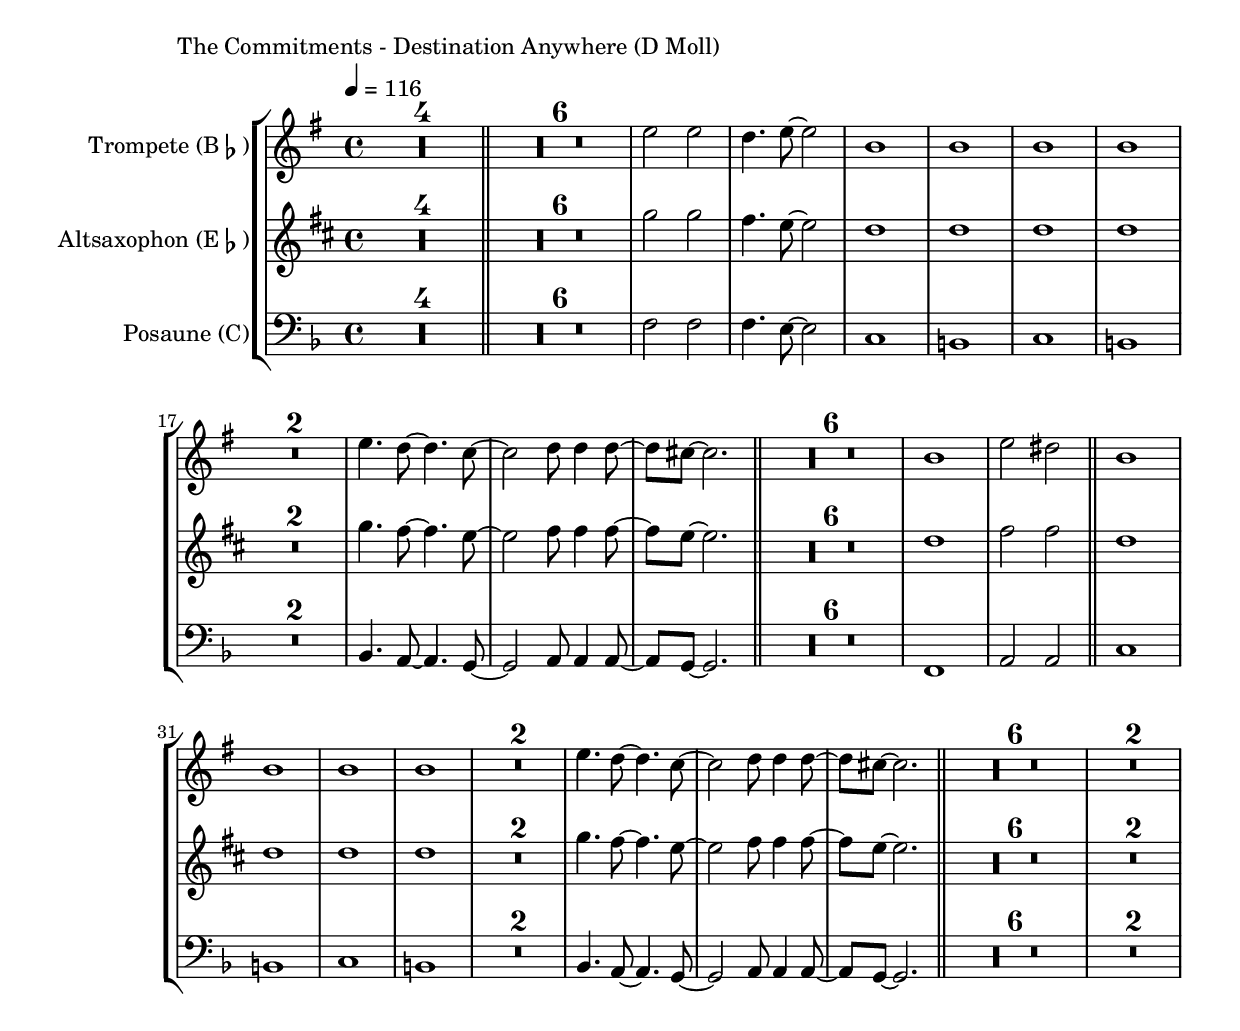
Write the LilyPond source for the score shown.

\version "2.24.3"

\paper {
        left-margin = 3\cm
}

\markup {
        The Commitments - Destination Anywhere (D Moll)
}

TrompetenNoten = {
        \compressEmptyMeasures
        R1*4 \bar "||"
        R1*6 d'''2 d c4. d8~ d2 |
        a1 a a a |
        R1*2 |
        d4. c8~ c4. bes8~ | bes2 c8 c4 c8~ | c8 b8~ b2. | 
        \bar "||"
        R1*6
        a1 d2 cis |
        \bar "||"
        a1 a a a |
        R1*2 |
        d4. c8~ c4. bes8~ | bes2 c8 c4 c8~ | c8 b8~ b2. | 
        \bar "||"
        R1*6 |
        R1*2 |
}

SaxNoten = {
        \compressEmptyMeasures
        R1*4 \bar "||"
        R1*6 bes2 bes a4. g8~ g2 |
        f1 f f f |
        R1*2
        bes4. a8~ a4. g8~ | g2 a8 a4 a8~ | a8 g8~ g2. | 
        \bar "||"
        R1*6
        f1 a2 a |
        \bar "||"
        f1 f f f |
        R1*2
        bes4. a8~ a4. g8~ | g2 a8 a4 a8~ | a8 g8~ g2. | 
        \bar "||"
        R1*6 |
        R1*2 |
}

PosaunenNoten = {
        \compressEmptyMeasures
        R1*4 \bar "||"
        R1*6 f2 f f4. e8~ e2 |
        c1 b c b |
        R1*2
        bes4. a8~ a4. g8~ | g2 a8 a4 a8~ | a8 g8~ g2. | 
        \bar "||"
        R1*6
        f1 a2 a |
        \bar "||"
        c1 b c b |
        R1*2
        bes4. a8~ a4. g8~ | g2 a8 a4 a8~ | a8 g8~ g2. | 
        \bar "||"
        R1*6 |
        R1*2 |
}

\score {
        \new StaffGroup <<
                \new Staff = "trumpet" {
                        \tempo 4 = 116
                        \relative c'' {
                                \set Staff.instrumentName = \markup { Trompete (B\flat) }
                                \set Staff.midiInstrument = "trumpet"
                                \transposition bes
                                \key e \minor
                                \transpose bes c {
                                      \relative {
                                              \TrompetenNoten
                                      }
                                }
                        }
                }

                \new Staff = "altsax" {
                        \set Staff.instrumentName = \markup { Altsaxophon (E\flat) }
                        \set Staff.midiInstrument = "alto sax"
                        \transposition es
                        \key b \minor
                        \transpose es c'' {
                                \relative {
                                        \SaxNoten
                                }
                        }
                }

                \new Staff = "posaune" {
                        \set Staff.instrumentName = \markup { Posaune (C) }
                        \set Staff.midiInstrument = "trombone"
                        \key d \minor
                        \clef bass
                        \transpose c c {
                                \relative {
                                        \PosaunenNoten
                                }
                        }
                }
        >>

        \midi {}
        \layout {}
}
